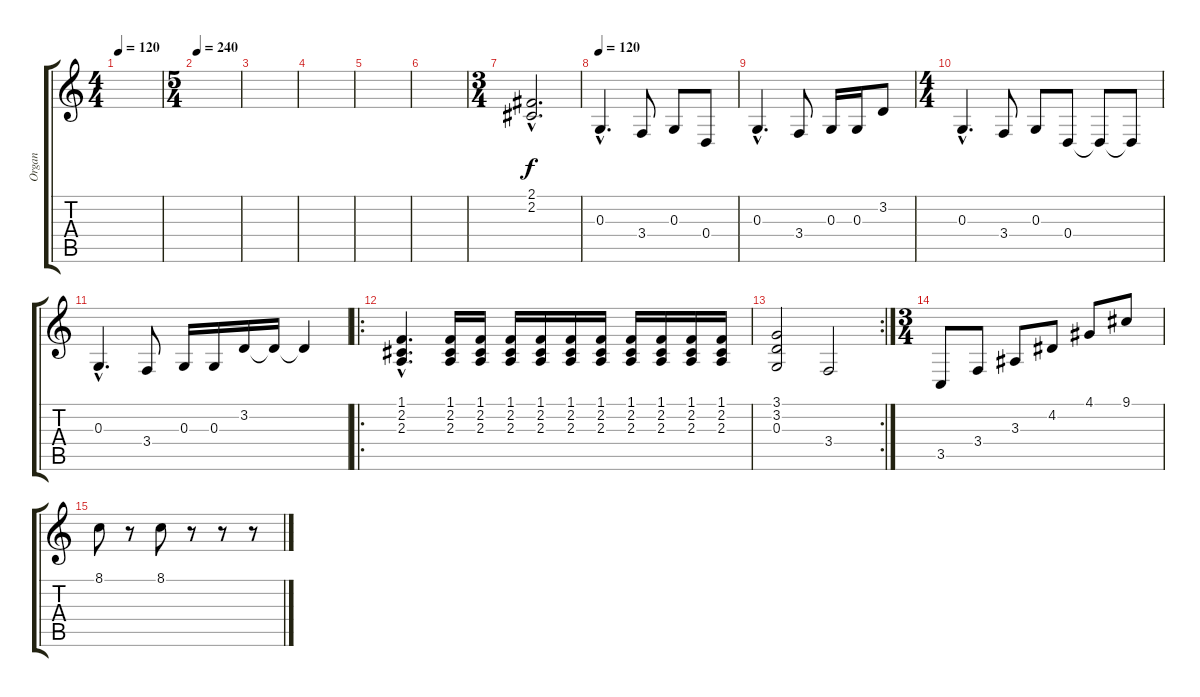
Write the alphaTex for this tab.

\track ("Organ" "Organ") {instrument churchorgan}
\staff {score tabs}
\tuning (E4 B3 G3 D3 A2 E2) {hide}
\ts (4 4)
\tempo 120
\clef g2
\ks c
|
\ts (5 4)
\tempo 240
|
|
|
|
|
\ts (3 4)
(2.1{hac} 2.2{hac}).2{d} |
\tempo 120
0.3{hac}.4{d} 3.4.8 0.3.8 0.4.8 |
0.3{hac}.4{d} 3.4.8 0.3.16 0.3.16 3.2.8 |
\ts (4 4)
0.3{hac}.4{d} 3.4.8 0.3.8 0.4.8 0.4{t}.8 0.4{t}.8 |
0.3{hac}.4{d} 3.4.8 0.3.16 0.3.16 3.2.16 3.2{t}.16 3.2{t}.4 |
\ro
(1.1{hac} 2.2{hac} 2.3{hac}).4{d} (1.1 2.2 2.3).16 (1.1 2.2 2.3).16 (1.1 2.2 2.3).16 (1.1 2.2 2.3).16 (1.1 2.2 2.3).16 (1.1 2.2 2.3).16 (1.1 2.2 2.3).16 (1.1 2.2 2.3).16 (1.1 2.2 2.3).16 (1.1 2.2 2.3).16 |
\rc 2
(3.1 3.2 0.3).2 3.4.2 |
\ts (3 4)
3.5.8 3.4.8 3.3.8 4.2.8 4.1.8 9.1.8 |
8.1.8 r.8 8.1.8 r.8 r.8 r.8
